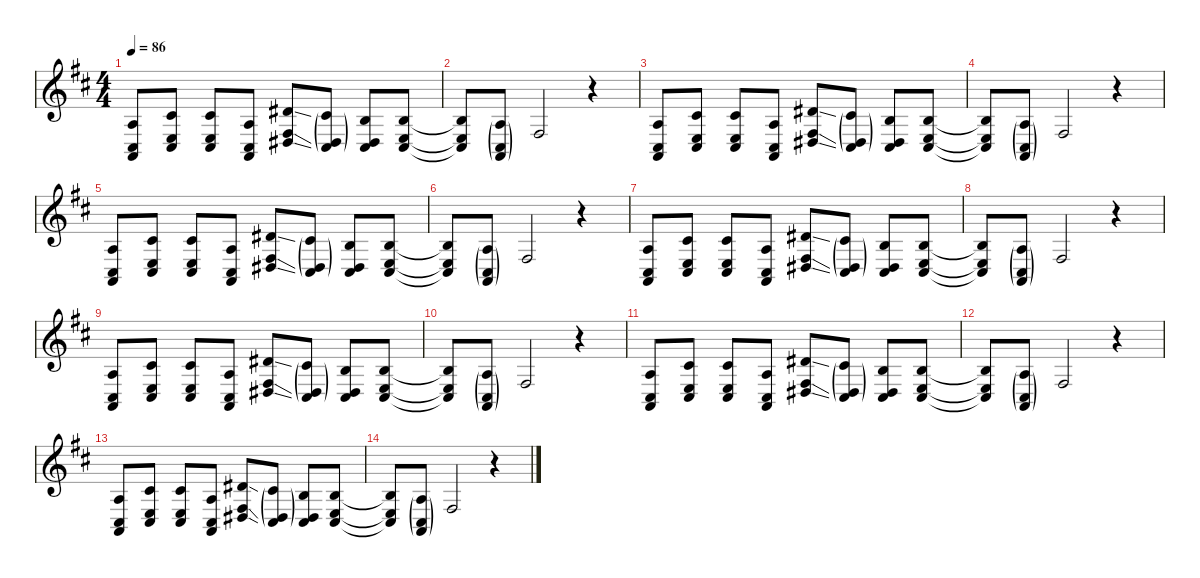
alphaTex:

\defaultSystemsLayout 4
\hideDynamics
\bracketExtendMode nobrackets
\singleTrackTrackNamePolicy hidden
\multiTrackTrackNamePolicy hidden
\firstSystemTrackNameMode fullname
\firstSystemTrackNameOrientation horizontal
\otherSystemsTrackNameOrientation horizontal
\track ("Voix 2" "led.synth.") {defaultSystemsLayout 4 instrument lead3calliope}
\staff {score}
\tuning (E4 B3 G3 D3 A2 E2)
\ts (4 4)
\tempo 86
\clef g2
\ks bminor
(2.3{acc forcenatural} 4.5{acc #} 5.6{acc forcenatural}).8{dy f beam Up} (6.3{acc #} 7.5{acc forcenatural} 9.6{acc #}).8{beam Up} (6.3{acc #} 7.5{acc forcenatural} 9.6{acc #}).8{beam Up} (2.3{acc forcenatural} 4.5{acc #} 5.6{acc forcenatural}).8{beam Up} (8.3{ss acc #} 9.5{ss acc #} 11.6{ss acc #}).8{beam Up} (6.3{g acc #} 6.5{g acc #} 9.6{g acc #}).8{beam Up} (4.3{acc forcenatural} 6.5{acc #} 9.6{acc #}).8{beam Up} (4.3{acc forcenatural} 7.5{acc forcenatural} 9.6{acc #}).8{beam Up} |
(4.3{t acc forcenatural} 7.5{t acc forcenatural} 9.6{t acc #}).8{beam Up} (2.3{g acc forcenatural} 4.5{g acc #} 5.6{g acc forcenatural}).8{beam Up} 9.5{acc #}.2{beam Up} r.4{beam Up} |
(2.3{acc forcenatural} 4.5{acc #} 5.6{acc forcenatural}).8{beam Up} (6.3{acc #} 7.5{acc forcenatural} 9.6{acc #}).8{beam Up} (6.3{acc #} 7.5{acc forcenatural} 9.6{acc #}).8{beam Up} (2.3{acc forcenatural} 4.5{acc #} 5.6{acc forcenatural}).8{beam Up} (8.3{ss acc #} 9.5{ss acc #} 11.6{ss acc #}).8{beam Up} (6.3{g acc #} 6.5{g acc #} 9.6{g acc #}).8{beam Up} (4.3{acc forcenatural} 6.5{acc #} 9.6{acc #}).8{beam Up} (4.3{acc forcenatural} 7.5{acc forcenatural} 9.6{acc #}).8{beam Up} |
(4.3{t acc forcenatural} 7.5{t acc forcenatural} 9.6{t acc #}).8{beam Up} (2.3{g acc forcenatural} 4.5{g acc #} 5.6{g acc forcenatural}).8{beam Up} 9.5{acc #}.2{beam Up} r.4{beam Up} |
(2.3{acc forcenatural} 4.5{acc #} 5.6{acc forcenatural}).8{beam Up} (6.3{acc #} 7.5{acc forcenatural} 9.6{acc #}).8{beam Up} (6.3{acc #} 7.5{acc forcenatural} 9.6{acc #}).8{beam Up} (2.3{acc forcenatural} 4.5{acc #} 5.6{acc forcenatural}).8{beam Up} (8.3{ss acc #} 9.5{ss acc #} 11.6{ss acc #}).8{beam Up} (6.3{g acc #} 6.5{g acc #} 9.6{g acc #}).8{beam Up} (4.3{acc forcenatural} 6.5{acc #} 9.6{acc #}).8{beam Up} (4.3{acc forcenatural} 7.5{acc forcenatural} 9.6{acc #}).8{beam Up} |
(4.3{t acc forcenatural} 7.5{t acc forcenatural} 9.6{t acc #}).8{beam Up} (2.3{g acc forcenatural} 4.5{g acc #} 5.6{g acc forcenatural}).8{beam Up} 9.5{acc #}.2{beam Up} r.4{beam Up} |
(2.3{acc forcenatural} 4.5{acc #} 5.6{acc forcenatural}).8{beam Up} (6.3{acc #} 7.5{acc forcenatural} 9.6{acc #}).8{beam Up} (6.3{acc #} 7.5{acc forcenatural} 9.6{acc #}).8{beam Up} (2.3{acc forcenatural} 4.5{acc #} 5.6{acc forcenatural}).8{beam Up} (8.3{ss acc #} 9.5{ss acc #} 11.6{ss acc #}).8{beam Up} (6.3{g acc #} 6.5{g acc #} 9.6{g acc #}).8{beam Up} (4.3{acc forcenatural} 6.5{acc #} 9.6{acc #}).8{beam Up} (4.3{acc forcenatural} 7.5{acc forcenatural} 9.6{acc #}).8{beam Up} |
(4.3{t acc forcenatural} 7.5{t acc forcenatural} 9.6{t acc #}).8{beam Up} (2.3{g acc forcenatural} 4.5{g acc #} 5.6{g acc forcenatural}).8{beam Up} 9.5{acc #}.2{beam Up} r.4{beam Up} |
(2.3{acc forcenatural} 4.5{acc #} 5.6{acc forcenatural}).8{beam Up} (6.3{acc #} 7.5{acc forcenatural} 9.6{acc #}).8{beam Up} (6.3{acc #} 7.5{acc forcenatural} 9.6{acc #}).8{beam Up} (2.3{acc forcenatural} 4.5{acc #} 5.6{acc forcenatural}).8{beam Up} (8.3{ss acc #} 9.5{ss acc #} 11.6{ss acc #}).8{beam Up} (6.3{g acc #} 6.5{g acc #} 9.6{g acc #}).8{beam Up} (4.3{acc forcenatural} 6.5{acc #} 9.6{acc #}).8{beam Up} (4.3{acc forcenatural} 7.5{acc forcenatural} 9.6{acc #}).8{beam Up} |
(4.3{t acc forcenatural} 7.5{t acc forcenatural} 9.6{t acc #}).8{beam Up} (2.3{g acc forcenatural} 4.5{g acc #} 5.6{g acc forcenatural}).8{beam Up} 9.5{acc #}.2{beam Up} r.4{beam Up} |
(2.3{acc forcenatural} 4.5{acc #} 5.6{acc forcenatural}).8{beam Up} (6.3{acc #} 7.5{acc forcenatural} 9.6{acc #}).8{beam Up} (6.3{acc #} 7.5{acc forcenatural} 9.6{acc #}).8{beam Up} (2.3{acc forcenatural} 4.5{acc #} 5.6{acc forcenatural}).8{beam Up} (8.3{ss acc #} 9.5{ss acc #} 11.6{ss acc #}).8{beam Up} (6.3{g acc #} 6.5{g acc #} 9.6{g acc #}).8{beam Up} (4.3{acc forcenatural} 6.5{acc #} 9.6{acc #}).8{beam Up} (4.3{acc forcenatural} 7.5{acc forcenatural} 9.6{acc #}).8{beam Up} |
(4.3{t acc forcenatural} 7.5{t acc forcenatural} 9.6{t acc #}).8{beam Up} (2.3{g acc forcenatural} 4.5{g acc #} 5.6{g acc forcenatural}).8{beam Up} 9.5{acc #}.2{beam Up} r.4{beam Up} |
(2.3{acc forcenatural} 4.5{acc #} 5.6{acc forcenatural}).8{beam Up} (6.3{acc #} 7.5{acc forcenatural} 9.6{acc #}).8{beam Up} (6.3{acc #} 7.5{acc forcenatural} 9.6{acc #}).8{beam Up} (2.3{acc forcenatural} 4.5{acc #} 5.6{acc forcenatural}).8{beam Up} (8.3{ss acc #} 9.5{ss acc #} 11.6{ss acc #}).8{beam Up} (6.3{g acc #} 6.5{g acc #} 9.6{g acc #}).8{beam Up} (4.3{acc forcenatural} 6.5{acc #} 9.6{acc #}).8{beam Up} (4.3{acc forcenatural} 7.5{acc forcenatural} 9.6{acc #}).8{beam Up} |
(4.3{t acc forcenatural} 7.5{t acc forcenatural} 9.6{t acc #}).8{beam Up} (2.3{g acc forcenatural} 4.5{g acc #} 5.6{g acc forcenatural}).8{beam Up} 9.5{acc #}.2{beam Up} r.4{beam Up}
